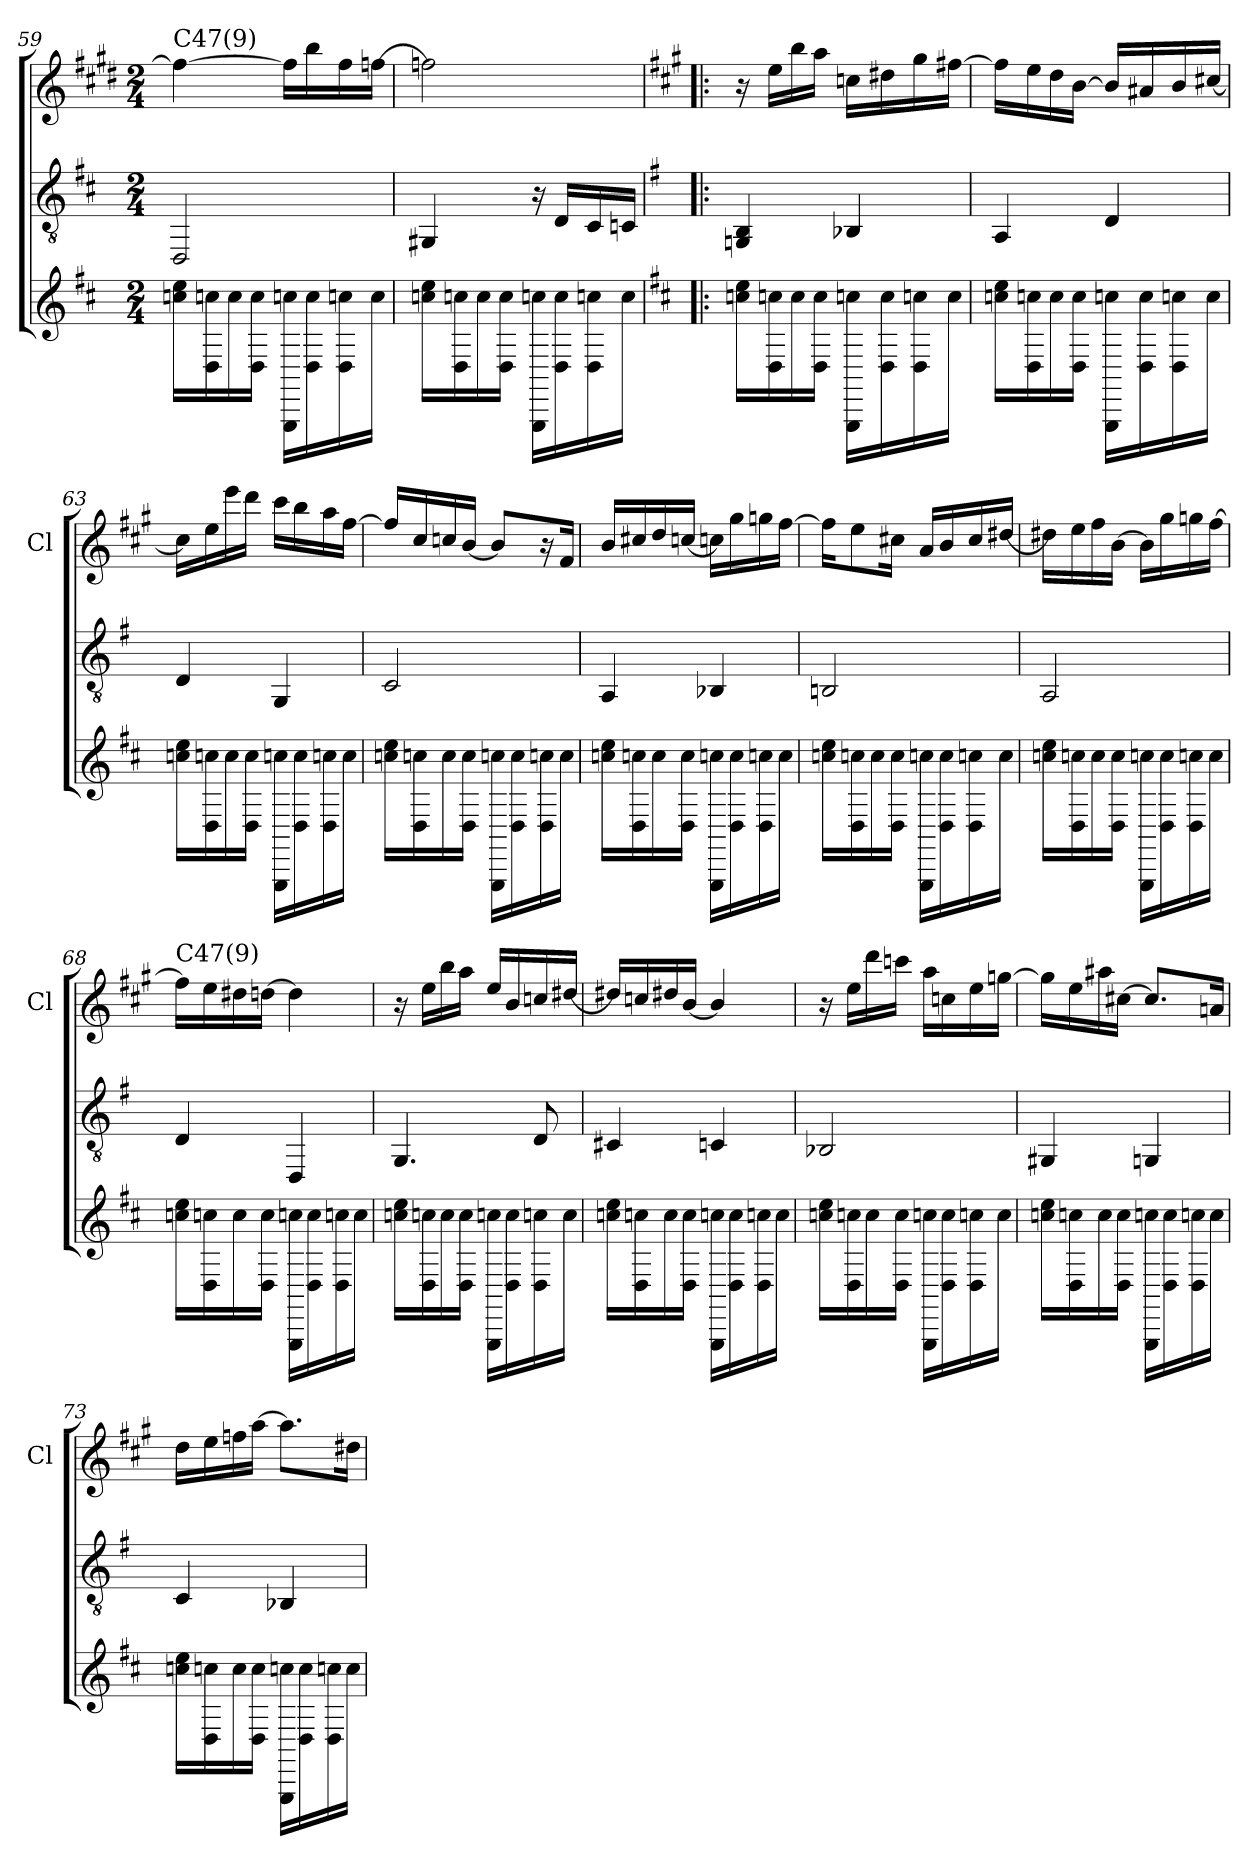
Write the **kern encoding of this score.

**kern	**kern	**kern
*part3	*part2	*part1
*staff3	*staff2	*staff1
*	*	*I'Cl
*clefG2	*clefGv2	*clefG2
*ITrd-7c-12	*	*ITrd1c2
*k[f#c#]	*k[f#c#]	*k[f#c#]
*D:	*D:	*D:
*M2/4	*M2/4	*M2/4
=59	=59	=59
!	!	!LO:TX:a:t=C47(9)
16cccn\ 16eee\LL	2DD/	4ee\_
16d\ 16cccn\	.	.
16ccc\	.	.
16d\ 16ccc\JJ	.	.
16GG\ 16cccn\LL	.	16ee\LL]
16d\ 16ccc\	.	16aa\
16d\ 16cccn\	.	16ee\
16ccc\JJ	.	[16ee-X\JJ
=60	=60	=60
16cccn\ 16eee\LL	4GG#X/	2ee-X\]
16d\ 16cccn\	.	.
16ccc\	.	.
16d\ 16ccc\JJ	.	.
16GG\ 16cccn\LL	16r	.
16d\ 16ccc\	16D/LL	.
16d\ 16cccn\	16C#/	.
16ccc\JJ	16Cn/JJ	.
=61!|:	=61!|:	=61!|:
*	*k[f#]	*k[f#]
*	*G:	*G:
16cccn\ 16eee\LL	4GGn/ 4BB/	16r
16d\ 16cccn\	.	16dd\LL
16ccc\	.	16aa\
16d\ 16ccc\JJ	.	16gg\JJ
16GG\ 16cccn\LL	4BB-X/	16b-X\LL
16d\ 16ccc\	.	16cc#X\
16d\ 16cccn\	.	16ff#\
16ccc\JJ	.	[16een\JJ
!!LO:LB:g=z
=62	=62	=62
16cccn\ 16eee\LL	4AA/	16ee\LL]
16d\ 16cccn\	.	16dd\
16ccc\	.	16cc\
16d\ 16ccc\JJ	.	[16a\JJ
16GG\ 16cccn\LL	4D/	16a/LL]
16d\ 16ccc\	.	16g#X/
16d\ 16cccn\	.	16a/
16ccc\JJ	.	[16bn/JJ
=63	=63	=63
16cccn\ 16eee\LL	4D/	16b\LL]
16d\ 16cccn\	.	16dd\
16ccc\	.	16ddd\
16d\ 16ccc\JJ	.	16ccc\JJ
16GG\ 16cccn\LL	4GG/	16bb\LL
16d\ 16ccc\	.	16aa\
16d\ 16cccn\	.	16gg\
16ccc\JJ	.	[16ee\JJ
=64	=64	=64
16cccn\ 16eee\LL	2C/	16ee/LL]
16d\ 16cccn\	.	16b/
16ccc\	.	16b-X/
16d\ 16ccc\JJ	.	[16a/JJ
16GG\ 16cccn\LL	.	8a/L]
16d\ 16ccc\	.	.
16d\ 16cccn\	.	16r
16ccc\JJ	.	16e/Jk
=65	=65	=65
16cccn\ 16eee\LL	4AA/	16a/LL
16d\ 16cccn\	.	16bn/
16ccc\	.	16cc/
16d\ 16ccc\JJ	.	[16b-X/JJ
16GG\ 16cccn\LL	4BB-X/	16b-X\LL]
16d\ 16ccc\	.	16ff#\
16d\ 16cccn\	.	16ffn\
16ccc\JJ	.	[16ee\JJ
!!LO:LB:g=z
=66	=66	=66
16cccn\ 16eee\LL	2BBn/	16ee\KL]
16d\ 16cccn\	.	8dd\
16ccc\	.	.
16d\ 16ccc\JJ	.	16bn\Jk
16GG\ 16cccn\LL	.	16g/LL
16d\ 16ccc\	.	16a/
16d\ 16cccn\	.	16b/
16ccc\JJ	.	[16cc#X/JJ
=67	=67	=67
16cccn\ 16eee\LL	2AA/	16cc#X\LL]
16d\ 16cccn\	.	16dd\
16ccc\	.	16ee\
16d\ 16ccc\JJ	.	[16a\JJ
16GG\ 16cccn\LL	.	16a\LL]
16d\ 16ccc\	.	16ff#\
16d\ 16cccn\	.	16ffn\
16ccc\JJ	.	[16ee\JJ
=68	=68	=68
!	!	!LO:TX:a:t=C47(9)
16cccn\ 16eee\LL	4D/	16ee\LL]
16d\ 16cccn\	.	16dd\
16ccc\	.	16cc#X\
16d\ 16ccc\JJ	.	[16ccn\JJ
16GG\ 16cccn\LL	4DD/	4cc\]
16d\ 16ccc\	.	.
16d\ 16cccn\	.	.
16ccc\JJ	.	.
=69	=69	=69
16cccn\ 16eee\LL	4.GG/	16r
16d\ 16cccn\	.	16dd\LL
16ccc\	.	16aa\
16d\ 16ccc\JJ	.	16gg\JJ
16GG\ 16cccn\LL	.	16dd/LL
16d\ 16ccc\	.	16a/
16d\ 16cccn\	8D/	16b-X/
16ccc\JJ	.	[16cc#X/JJ
!!LO:LB:g=z
=70	=70	=70
16cccn\ 16eee\LL	4C#X/	16cc#X/LL]
16d\ 16cccn\	.	16b-X/
16ccc\	.	16cc#X/
16d\ 16ccc\JJ	.	[16a/JJ
16GG\ 16cccn\LL	4Cn/	4a/]
16d\ 16ccc\	.	.
16d\ 16cccn\	.	.
16ccc\JJ	.	.
=71	=71	=71
16cccn\ 16eee\LL	2BB-X/	16r
16d\ 16cccn\	.	16dd\LL
16ccc\	.	16ccc\
16d\ 16ccc\JJ	.	16bb-X\JJ
16GG\ 16cccn\LL	.	16gg\LL
16d\ 16ccc\	.	16b-X\
16d\ 16cccn\	.	16dd\
16ccc\JJ	.	[16ffn\JJ
=72	=72	=72
16cccn\ 16eee\LL	4GG#X/	16ffn\LL]
16d\ 16cccn\	.	16dd\
16ccc\	.	16gg#X\
16d\ 16ccc\JJ	.	[16bn\JJ
16GG\ 16cccn\LL	4GGn/	8.b/L]
16d\ 16ccc\	.	.
16d\ 16cccn\	.	.
16ccc\JJ	.	16gn/Jk
=73	=73	=73
16cccn\ 16eee\LL	4C/	16cc\LL
16d\ 16cccn\	.	16dd\
16ccc\	.	16ee-X\
16d\ 16ccc\JJ	.	[16gg\JJ
16GG\ 16cccn\LL	4BB-X/	8.gg\L]
16d\ 16ccc\	.	.
16d\ 16cccn\	.	.
16ccc\JJ	.	16cc#X\Jk
=	=	=
*-	*-	*-
